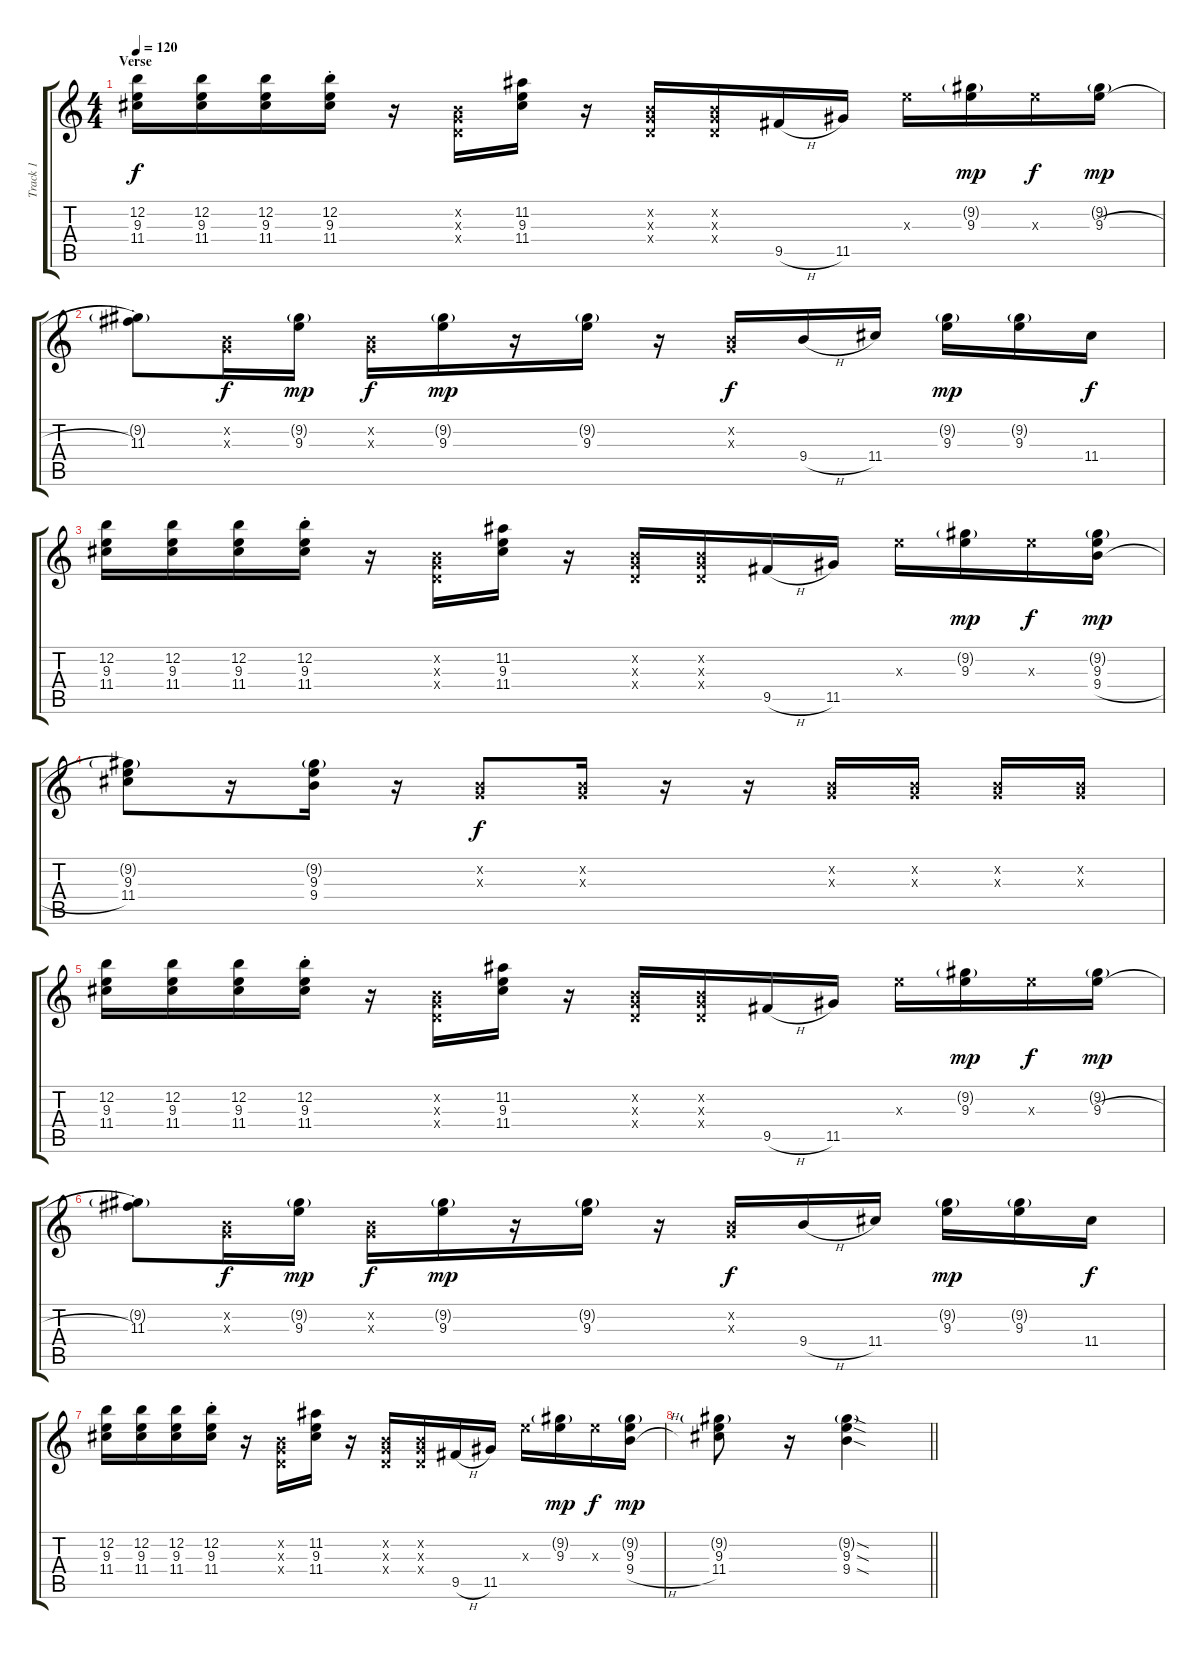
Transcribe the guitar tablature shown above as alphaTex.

\track ("Track 1" "Track 1") {instrument electricguitarclean}
\staff {score tabs}
\tuning (E4 B3 G3 D3 A2 E2) {hide}
\ts (4 4)
\section ("" "Verse")
\tempo 120
\clef g2
\ks c
(12.2 9.3 11.4).16{dy f} (12.2 9.3 11.4).16 (12.2 9.3 11.4).16 (12.2 9.3 11.4{st}).16 r.16 (0.2{x} 0.3{x} 0.4{x}).16 (11.2 9.3 11.4).16 r.16 (0.2{x} 0.3{x} 0.4{x}).16 (0.2{x} 0.3{x} 0.4{x}).16 9.5{h}.16 11.5.16 9.3{x}.16 (9.2{g} 9.3).16{dy mp} 9.3{x}.16{dy f} (9.2{g} 9.3{h}).16{dy mp} |
(9.2{g} 11.3{st}).8 (0.2{x} 0.3{x}).16{dy f} (9.2{g} 9.3).16{dy mp} (0.2{x} 0.3{x}).16{dy f} (9.2{g} 9.3).16{dy mp} r.16 (9.2{g} 9.3).16 r.16 (0.2{x} 0.3{x}).16{dy f} 9.4{h}.16 11.4.16 (9.2{g} 9.3).16{dy mp} (9.2{g} 9.3).16 11.4.16{dy f} |
(12.2 9.3 11.4).16 (12.2 9.3 11.4).16 (12.2 9.3 11.4).16 (12.2 9.3 11.4{st}).16 r.16 (0.2{x} 0.3{x} 0.4{x}).16 (11.2 9.3 11.4).16 r.16 (0.2{x} 0.3{x} 0.4{x}).16 (0.2{x} 0.3{x} 0.4{x}).16 9.5{h}.16 11.5.16 9.3{x}.16 (9.2{g} 9.3).16{dy mp} 9.3{x}.16{dy f} (9.2{g} 9.3 9.4{h}).16{dy mp} |
(9.2{g} 9.3 11.4).8 r.16 (9.2{g} 9.3 9.4).16 r.16 (0.2{x} 0.3{x}).8{dy f} (0.2{x} 0.3{x}).16 r.16 r.16 (0.2{x} 0.3{x}).16 (0.2{x} 0.3{x}).16 (0.2{x} 0.3{x}).16 (0.2{x} 0.3{x}).16 |
(12.2 9.3 11.4).16 (12.2 9.3 11.4).16 (12.2 9.3 11.4).16 (12.2 9.3 11.4{st}).16 r.16 (0.2{x} 0.3{x} 0.4{x}).16 (11.2 9.3 11.4).16 r.16 (0.2{x} 0.3{x} 0.4{x}).16 (0.2{x} 0.3{x} 0.4{x}).16 9.5{h}.16 11.5.16 9.3{x}.16 (9.2{g} 9.3).16{dy mp} 9.3{x}.16{dy f} (9.2{g} 9.3{h}).16{dy mp} |
(9.2{g} 11.3{st}).8 (0.2{x} 0.3{x}).16{dy f} (9.2{g} 9.3).16{dy mp} (0.2{x} 0.3{x}).16{dy f} (9.2{g} 9.3).16{dy mp} r.16 (9.2{g} 9.3).16 r.16 (0.2{x} 0.3{x}).16{dy f} 9.4{h}.16 11.4.16 (9.2{g} 9.3).16{dy mp} (9.2{g} 9.3).16 11.4.16{dy f} |
(12.2 9.3 11.4).16 (12.2 9.3 11.4).16 (12.2 9.3 11.4).16 (12.2 9.3 11.4{st}).16 r.16 (0.2{x} 0.3{x} 0.4{x}).16 (11.2 9.3 11.4).16 r.16 (0.2{x} 0.3{x} 0.4{x}).16 (0.2{x} 0.3{x} 0.4{x}).16 9.5{h}.16 11.5.16 9.3{x}.16 (9.2{g} 9.3).16{dy mp} 9.3{x}.16{dy f} (9.2{g} 9.3 9.4{h}).16{dy mp} |
\barLineRight lightlight
(9.2{g} 9.3 11.4).8 r.16 (9.2{sod g} 9.3{sod} 9.4{sod}).4
